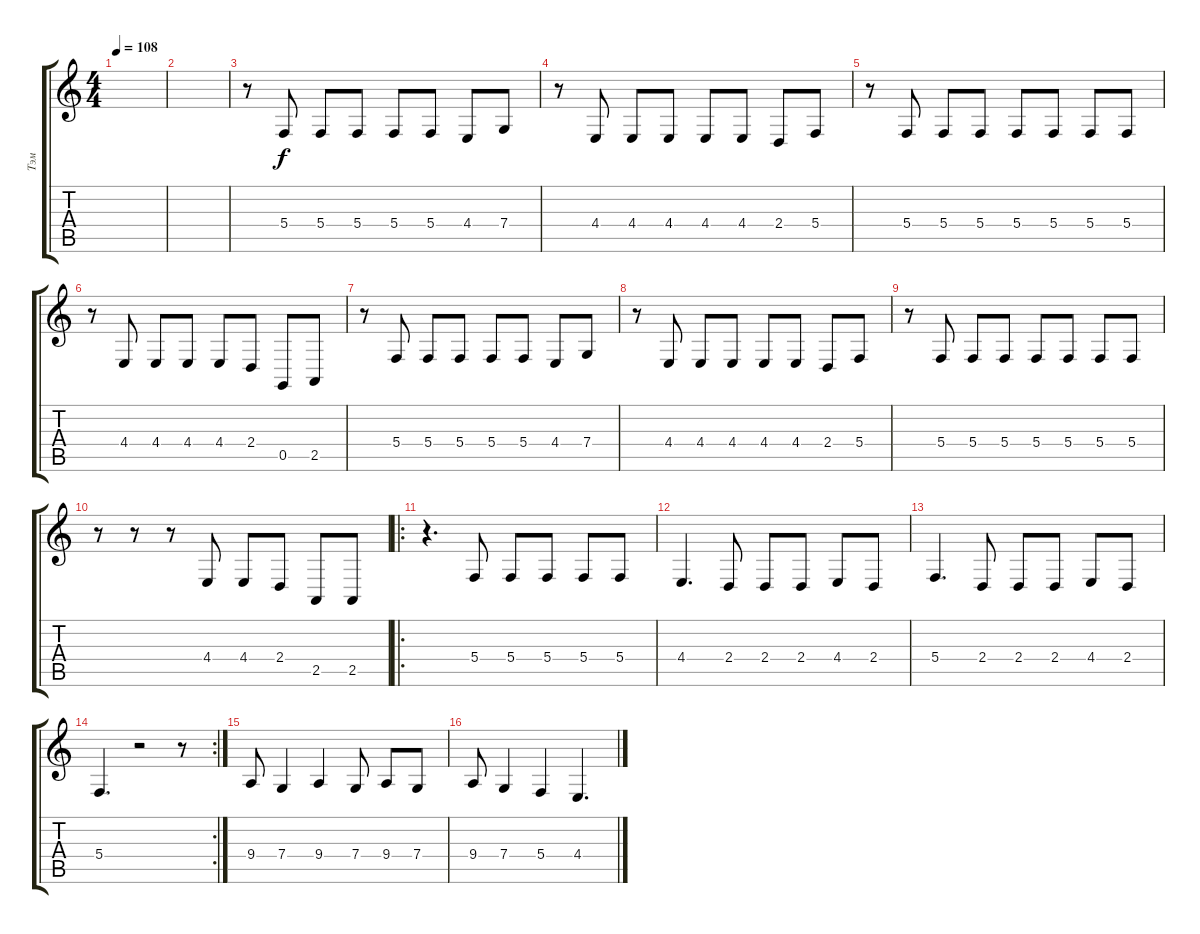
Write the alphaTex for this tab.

\track ("Тэм" "Тэм") {instrument flute}
\staff {score tabs}
\tuning (D4 A3 F3 C3 G2 C2) {hide}
\ts (4 4)
\tempo 108
\clef g2
\ks c
|
|
r.8 5.4.8 5.4.8 5.4.8 5.4.8 5.4.8 4.4.8 7.4.8 |
r.8 4.4.8 4.4.8 4.4.8 4.4.8 4.4.8 2.4.8 5.4.8 |
r.8 5.4.8 5.4.8 5.4.8 5.4.8 5.4.8 5.4.8 5.4.8 |
r.8 4.4.8 4.4.8 4.4.8 4.4.8 2.4.8 0.5.8 2.5.8 |
r.8 5.4.8 5.4.8 5.4.8 5.4.8 5.4.8 4.4.8 7.4.8 |
r.8 4.4.8 4.4.8 4.4.8 4.4.8 4.4.8 2.4.8 5.4.8 |
r.8 5.4.8 5.4.8 5.4.8 5.4.8 5.4.8 5.4.8 5.4.8 |
r.8 r.8 r.8 4.4.8 4.4.8 2.4.8 2.5.8 2.5.8 |
\ro
r.4{d} 5.4.8 5.4.8 5.4.8 5.4.8 5.4.8 |
4.4.4{d} 2.4.8 2.4.8 2.4.8 4.4.8 2.4.8 |
5.4.4{d} 2.4.8 2.4.8 2.4.8 4.4.8 2.4.8 |
\rc 2
5.4.4{d} r.2 r.8 |
9.4.8 7.4.4 9.4.4 7.4.8 9.4.8 7.4.8 |
9.4.8 7.4.4 5.4.4 4.4.4{d}
